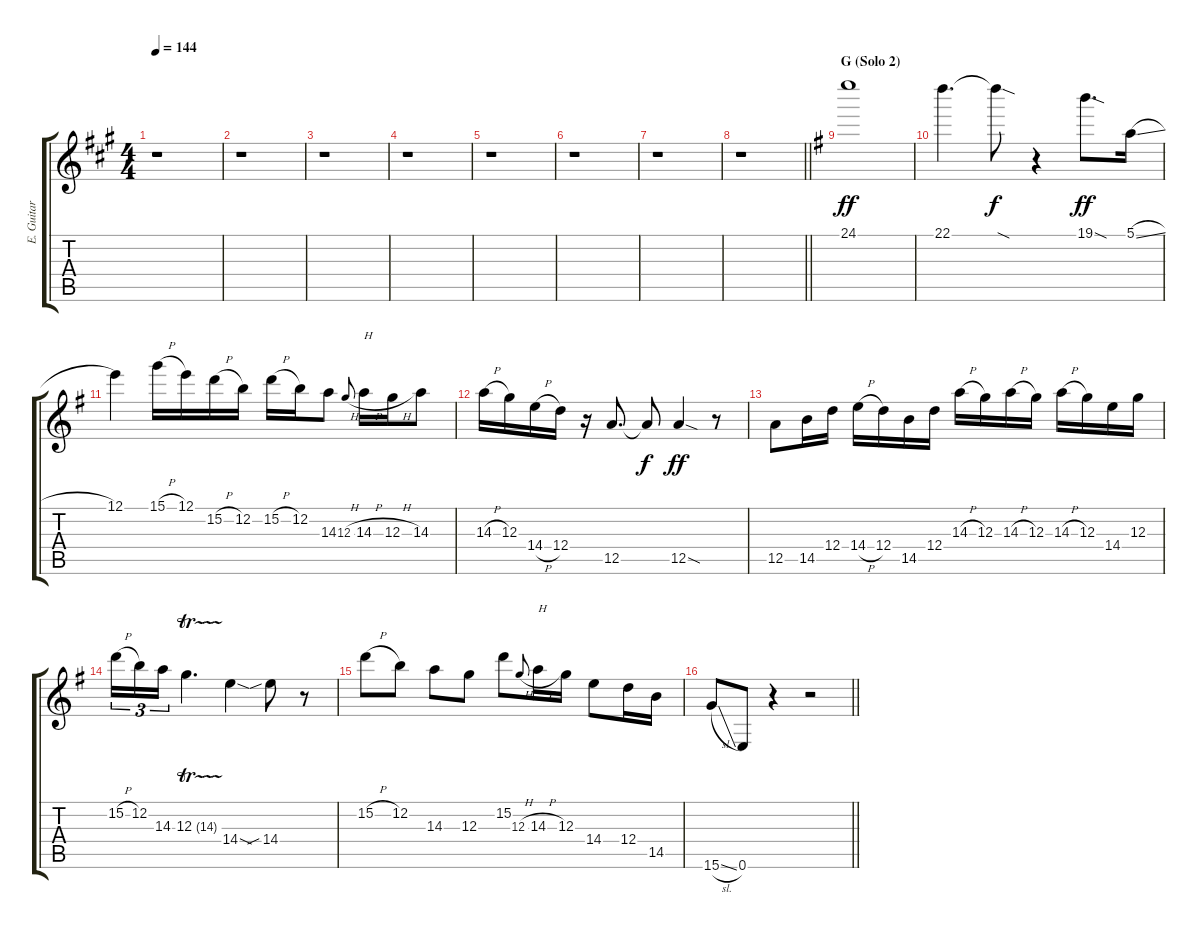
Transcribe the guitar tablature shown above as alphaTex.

\track ("E. Guitar V" "E. Guitar ") {instrument overdrivenguitar}
\staff {score tabs}
\tuning (E4 B3 G3 D3 A2 E2) {hide}
\ts (4 4)
\tempo 144
\clef g2
\ks a
r.1{dy ff} |
r.1 |
r.1 |
r.1 |
r.1 |
r.1 |
r.1 |
\barLineRight lightlight
r.1 |
\section ("" "G (Solo 2)")
\ks g
24.1.1 |
22.1.4{d} 22.1{sod t}.8{dy f} r.4 19.1{sod}.8{d dy ff} 5.1{sl}.16 |
12.1.4 15.1{h}.16 12.1.16 15.2{h}.16 12.2.16 15.2{h}.16 12.2.16 14.3.8 12.3{h}.8{gr onbeat} 14.3{h}.16{txt "H"} 12.3{h}.16 14.3.8 |
14.3{h}.16 12.3.16 14.4{h}.16 12.4.16 r.16 12.5.8{d} 12.5{t}.8{dy f} 12.5{sod}.4{dy ff} r.8 |
12.5.8 14.5.16 12.4.16 14.4{h}.16 12.4.16 14.5.16 12.4.16 14.3{h}.16 12.3.16 14.3{h}.16 12.3.16 14.3{h}.16 12.3.16 14.4.16 12.3.16 |
15.2{h}.16{tu (3 2)} 12.2.16{tu (3 2)} 14.3.16{tu (3 2)} 12.3{tr (14 32)}.4{d} 14.4{sod}.4 14.4{sib}.8 r.8 |
15.2{h}.8 12.2.8 14.3.8 12.3.8 15.2.8 12.3{h}.8{gr onbeat} 14.3{h}.16{txt "H"} 12.3.16 14.4.8 12.4.16 14.5.16 |
\barLineRight lightlight
15.6{sl}.8 0.6.8 r.4 r.2
